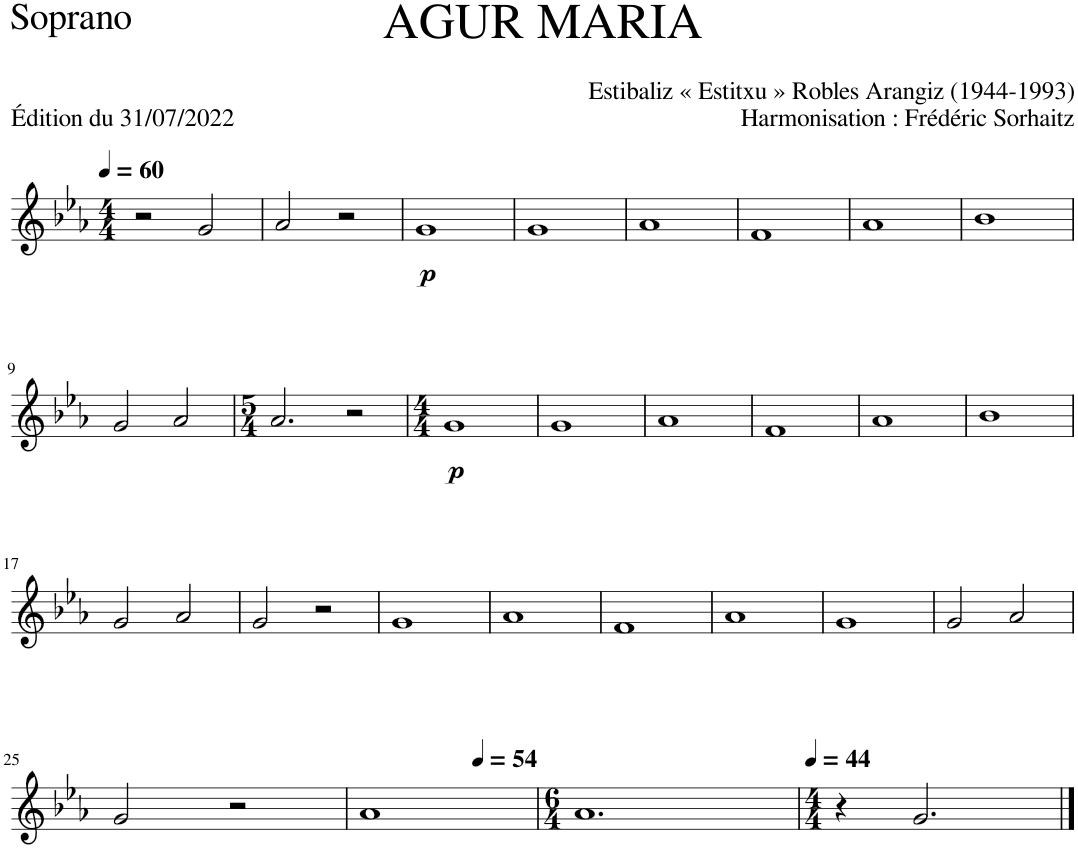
**kern	**dynam
*part1	*part1
*staff1	*staff1
*I"Soprano	*
*I'S.	*
*clefG2	*
*k[b-e-a-]	*
*M4/4	*
*MM60	*
=1	=1
2r	.
2g/	.
=2	=2
2a-/	.
2r	.
=3	=3
!	!LO:DY:b
1g	p
=4	=4
1g	.
=5	=5
1a-	.
=6	=6
1f	.
=7	=7
1a-	.
=8	=8
1b-	.
!!LO:LB:g=z
=9	=9
2g/	.
2a-/	.
=10	=10
*M5/4	*
2.a-/	.
2r	.
=11	=11
*M4/4	*
!	!LO:DY:b
1g	p
=12	=12
1g	.
=13	=13
1a-	.
=14	=14
1f	.
=15	=15
1a-	.
=16	=16
1b-	.
!!LO:LB:g=z
=17	=17
2g/	.
2a-/	.
=18	=18
2g/	.
2r	.
=19	=19
1g	.
=20	=20
1a-	.
=21	=21
1f	.
=22	=22
1a-	.
=23	=23
1g	.
=24	=24
2g/	.
2a-/	.
!!LO:LB:g=z
=25	=25
2g/	.
2r	.
=26	=26
*^	*
1a-	4ryy	.
*MM54	*	*
.	2.ryy	.
*v	*v	*
=27	=27
*M6/4	*
1.a-	.
=28	=28
*M4/4	*
*MM44	*
4r	.
2.g/	.
==	==
*-	*-
